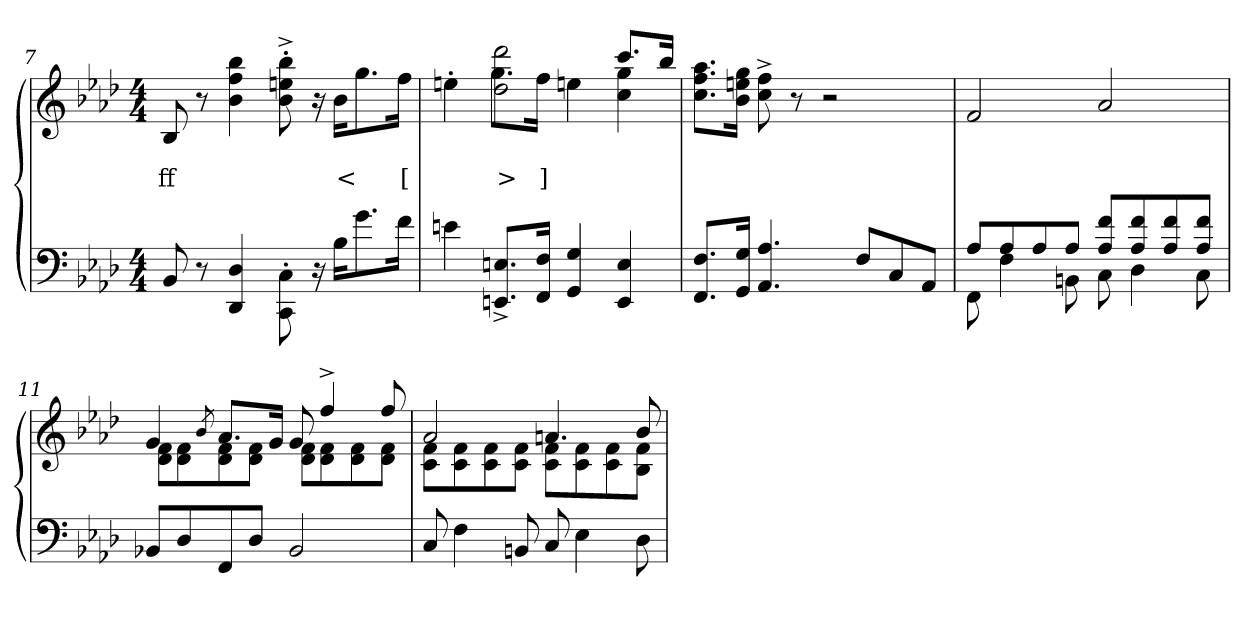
**kern	**kern	**text	**text
*part2	*part1	*part1	*part1
*staff2	*staff1	*staff1	*staff1
*clefF4	*clefG2	*	*
*k[b-e-a-d-]	*k[b-e-a-d-]	*	*
*M4/4	*M4/4	*	*
=7	=7	=7	=7
8BB-	8B-	.	ff
8r	8r	.	.
4D- 4DD-	4bb- 4ff 4b-	.	.
8C\'> 8CC\'>	8bb-'>^> 8een'>^> 8b-'>^>	.	.
16r	16r	.	.
16B-KL	16b-KL	.	<
8.g	8.gg	.	.
16fJk	16ffJk	.	[
=8	=8	=8	=8
*	*^	*	*
4en	4ryy	4een'>	.	.
8.En^> 8.EEn^>L	2ddd-\ 2dd-\	8.ggL	.	>
16F 16FFJk	.	16ffJk	.	]
4G 4GG	.	4een	.	.
4E 4EE	8.cccL	4gg 4cc	.	.
.	16bb-Jk	.	.	.
*	*v	*v	*	*
=9	=9	=9	=9
8.F 8.FFL	8.aa- 8.ff 8.ccL	.	.
16G 16GGJk	16gg 16een 16b-Jk	.	.
4.A-/ 4.AA-/	8ff^> 8cc^>	.	.
.	8r	.	.
.	2r	.	p
8FL	.	.	.
8C	.	.	.
8AA-J	.	.	.
=10	=10	=10	=10
*^	*	*	*
8A-L	8FF	2f	.	.
8A-	4F	.	.	.
8A-	.	.	.	.
8A-J	8BBn	.	.	.
8f 8A-L	8C	2a-	.	.
8f 8A-	4D-	.	.	.
8f 8A-	.	.	.	.
8f 8A-J	8C	.	.	.
*v	*v	*	*	*
=11	=11	=11	=11
*	*^	*	*
8BB-XL	4g	8f 8d-L	.	.
8D-	.	8f 8d-	.	.
.	8qb-/	.	.	.
8FF	8.a-L	8f 8d-	.	.
8D-J	.	8f 8d-J	.	.
.	16gJk	.	.	.
2BB-	8g	8f 8d-L	.	.
.	4ff^>	8f 8d-	.	.
.	.	8f 8d-	.	.
.	8ff	8f 8d-J	.	.
=12	=12	=12	=12	=12
8C	2a-	8f 8cL	.	.
4F	.	8f 8c	.	.
.	.	8f 8c	.	.
8BBn	.	8f 8cJ	.	.
8C	4.an	8f 8cL	.	.
4E-	.	8f 8c	.	.
.	.	8f 8c	.	.
8D-	8b-	8f 8B-J	.	.
*	*v	*v	*	*
=	=	=	=
*-	*-	*-	*-
